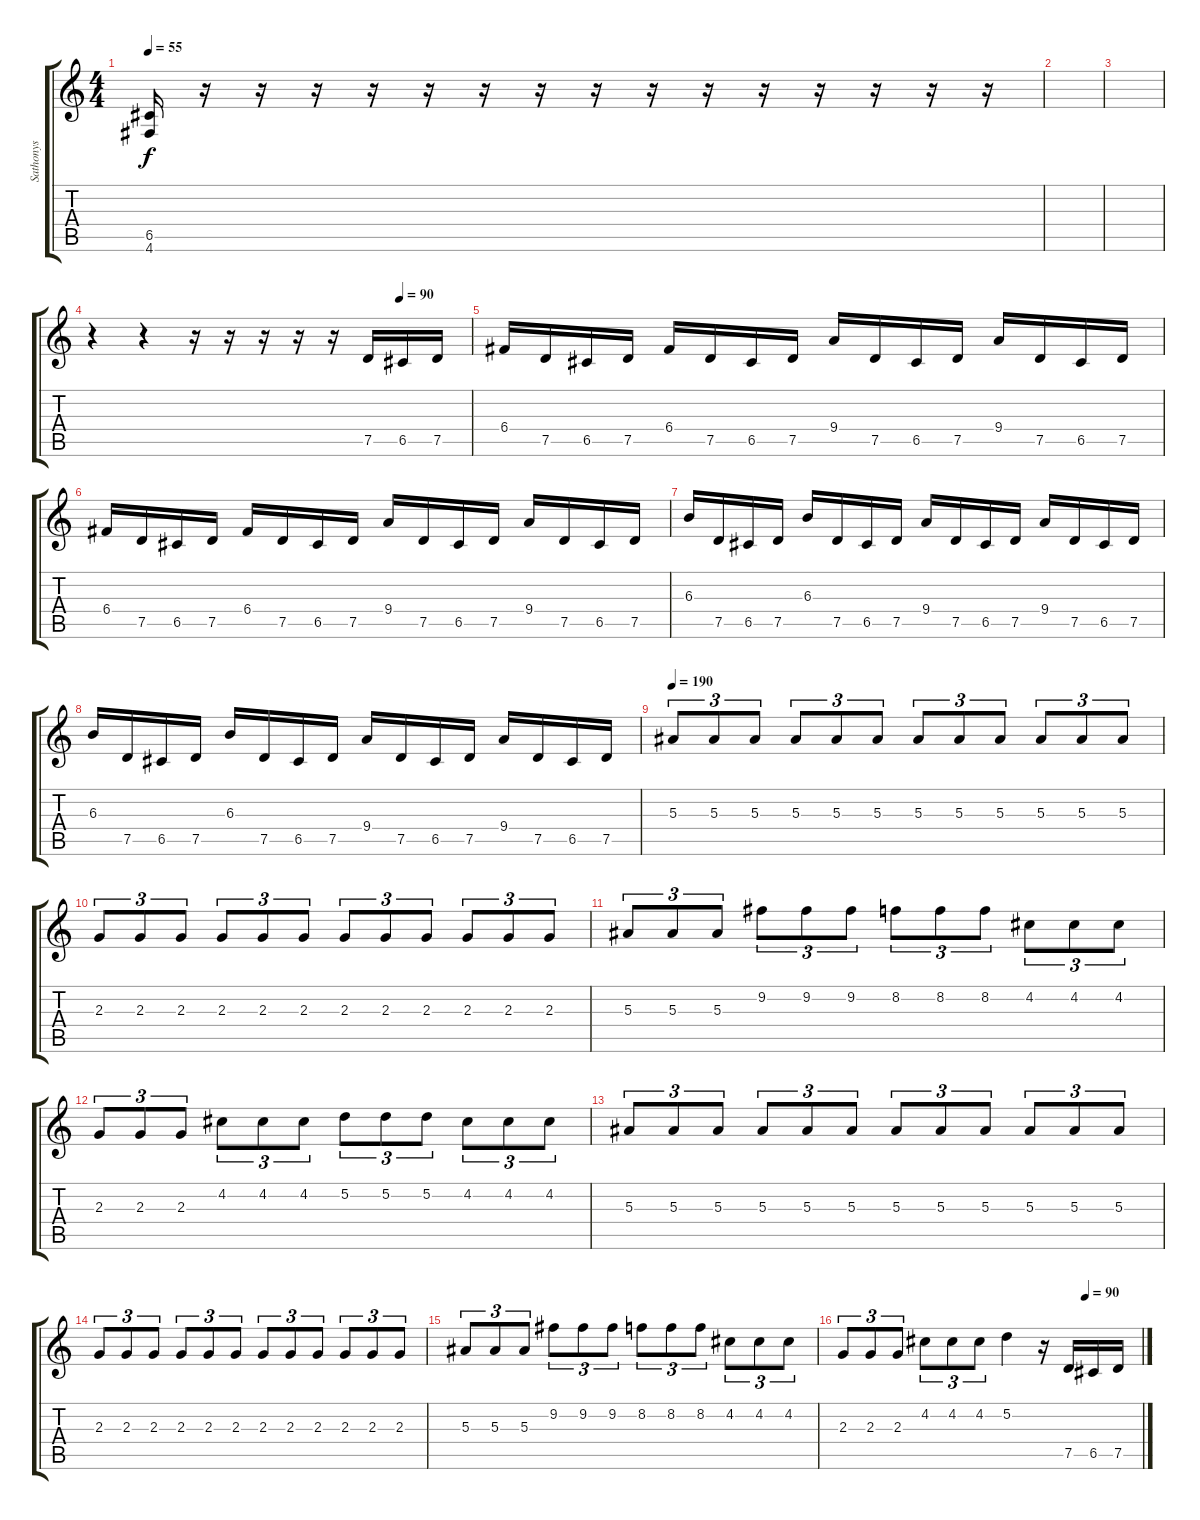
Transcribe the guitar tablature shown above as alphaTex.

\track ("Sathonys" "Sathonys") {instrument distortionguitar}
\staff {score tabs}
\tuning (D4 A3 F3 C3 G2 D2) {hide}
\ts (4 4)
\tempo 55
\clef g2
\ks c
(6.5 4.6).16{dy f} r.16 r.16 r.16 r.16 r.16 r.16 r.16 r.16 r.16 r.16 r.16 r.16 r.16 r.16 r.16 |
|
|
\tempo (90 0.8125)
r.4 r.4 r.16 r.16 r.16 r.16 r.16 7.5.16 6.5.16 7.5.16 |
6.4.16 7.5.16 6.5.16 7.5.16 6.4.16 7.5.16 6.5.16 7.5.16 9.4.16 7.5.16 6.5.16 7.5.16 9.4.16 7.5.16 6.5.16 7.5.16 |
6.4.16 7.5.16 6.5.16 7.5.16 6.4.16 7.5.16 6.5.16 7.5.16 9.4.16 7.5.16 6.5.16 7.5.16 9.4.16 7.5.16 6.5.16 7.5.16 |
6.3.16 7.5.16 6.5.16 7.5.16 6.3.16 7.5.16 6.5.16 7.5.16 9.4.16 7.5.16 6.5.16 7.5.16 9.4.16 7.5.16 6.5.16 7.5.16 |
6.3.16 7.5.16 6.5.16 7.5.16 6.3.16 7.5.16 6.5.16 7.5.16 9.4.16 7.5.16 6.5.16 7.5.16 9.4.16 7.5.16 6.5.16 7.5.16 |
\tempo 190
5.3.8{tu (3 2)} 5.3.8{tu (3 2)} 5.3.8{tu (3 2)} 5.3.8{tu (3 2)} 5.3.8{tu (3 2)} 5.3.8{tu (3 2)} 5.3.8{tu (3 2)} 5.3.8{tu (3 2)} 5.3.8{tu (3 2)} 5.3.8{tu (3 2)} 5.3.8{tu (3 2)} 5.3.8{tu (3 2)} |
2.3.8{tu (3 2)} 2.3.8{tu (3 2)} 2.3.8{tu (3 2)} 2.3.8{tu (3 2)} 2.3.8{tu (3 2)} 2.3.8{tu (3 2)} 2.3.8{tu (3 2)} 2.3.8{tu (3 2)} 2.3.8{tu (3 2)} 2.3.8{tu (3 2)} 2.3.8{tu (3 2)} 2.3.8{tu (3 2)} |
5.3.8{tu (3 2)} 5.3.8{tu (3 2)} 5.3.8{tu (3 2)} 9.2.8{tu (3 2)} 9.2.8{tu (3 2)} 9.2.8{tu (3 2)} 8.2.8{tu (3 2)} 8.2.8{tu (3 2)} 8.2.8{tu (3 2)} 4.2.8{tu (3 2)} 4.2.8{tu (3 2)} 4.2.8{tu (3 2)} |
2.3.8{tu (3 2)} 2.3.8{tu (3 2)} 2.3.8{tu (3 2)} 4.2.8{tu (3 2)} 4.2.8{tu (3 2)} 4.2.8{tu (3 2)} 5.2.8{tu (3 2)} 5.2.8{tu (3 2)} 5.2.8{tu (3 2)} 4.2.8{tu (3 2)} 4.2.8{tu (3 2)} 4.2.8{tu (3 2)} |
5.3.8{tu (3 2)} 5.3.8{tu (3 2)} 5.3.8{tu (3 2)} 5.3.8{tu (3 2)} 5.3.8{tu (3 2)} 5.3.8{tu (3 2)} 5.3.8{tu (3 2)} 5.3.8{tu (3 2)} 5.3.8{tu (3 2)} 5.3.8{tu (3 2)} 5.3.8{tu (3 2)} 5.3.8{tu (3 2)} |
2.3.8{tu (3 2)} 2.3.8{tu (3 2)} 2.3.8{tu (3 2)} 2.3.8{tu (3 2)} 2.3.8{tu (3 2)} 2.3.8{tu (3 2)} 2.3.8{tu (3 2)} 2.3.8{tu (3 2)} 2.3.8{tu (3 2)} 2.3.8{tu (3 2)} 2.3.8{tu (3 2)} 2.3.8{tu (3 2)} |
5.3.8{tu (3 2)} 5.3.8{tu (3 2)} 5.3.8{tu (3 2)} 9.2.8{tu (3 2)} 9.2.8{tu (3 2)} 9.2.8{tu (3 2)} 8.2.8{tu (3 2)} 8.2.8{tu (3 2)} 8.2.8{tu (3 2)} 4.2.8{tu (3 2)} 4.2.8{tu (3 2)} 4.2.8{tu (3 2)} |
\tempo (90 0.8125)
2.3.8{tu (3 2)} 2.3.8{tu (3 2)} 2.3.8{tu (3 2)} 4.2.8{tu (3 2)} 4.2.8{tu (3 2)} 4.2.8{tu (3 2)} 5.2.4 r.16 7.5.16 6.5.16 7.5.16
